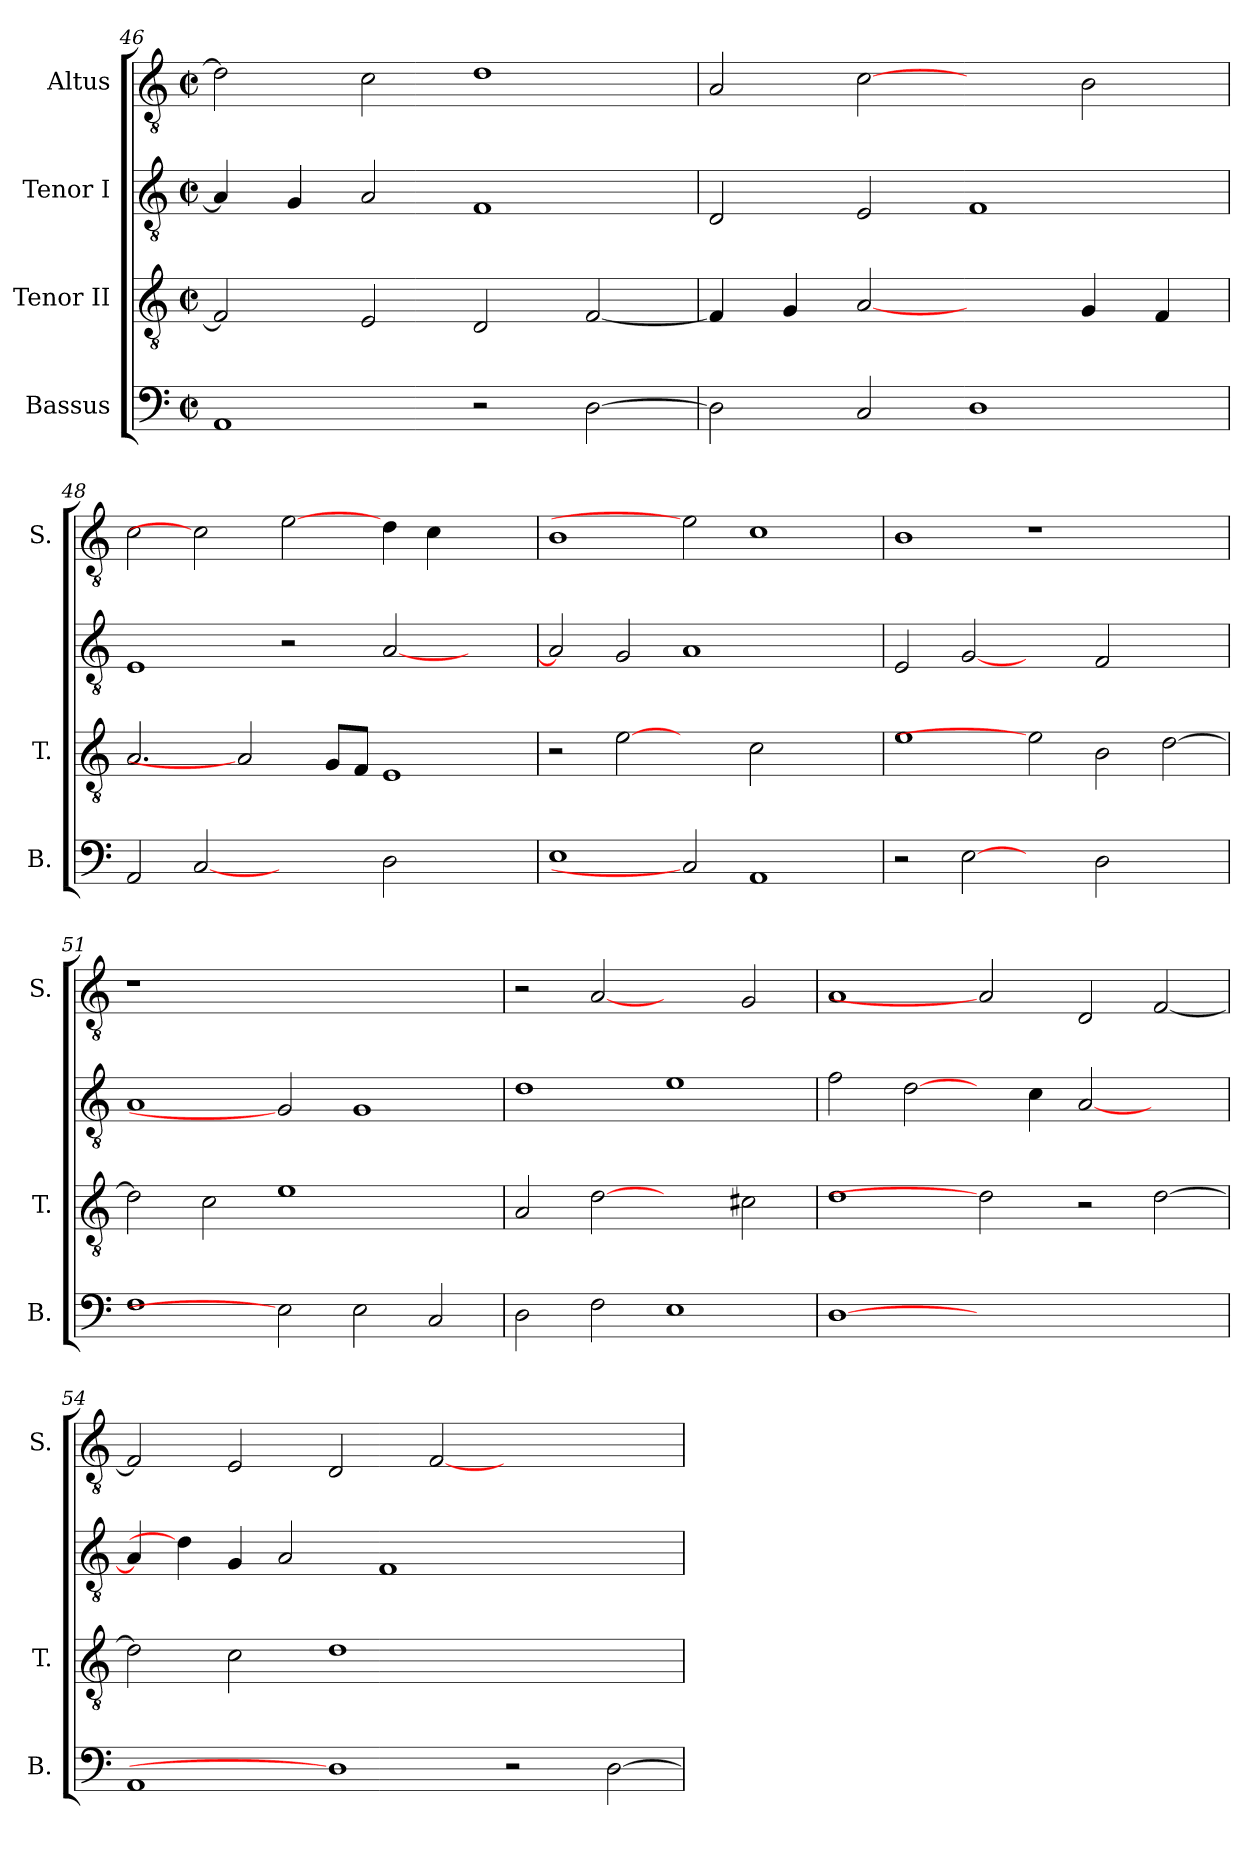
**kern	**kern	**kern	**kern
*part4	*part3	*part2	*part1
*staff4	*staff3	*staff2	*staff1
*I"Bassus	*I"Tenor II	*I"Tenor I	*I"Altus
*I'B.	*I'T.	*	*I'S.
!!LO:PB:g=z
*clefF4	*clefGv2	*clefGv2	*clefGv2
*	*ITrd7c12	*ITrd7c12	*ITrd7c12
*k[]	*k[]	*k[]	*k[]
*C:	*C:	*C:	*C:
*M2/2	*M2/2	*M2/2	*M2/2
*met(c|)	*met(c|)	*met(c|)	*met(c|)
=46	=46	=46	=46
1AAi	2FFi/]	4AAi/]	2Di\]
.	.	4GGi/	.
.	2EEi/	2AAi/	2Ci\
2r	2DDi/	1FFi	1Di
[>2Di\	[<2FFi/	.	.
=47	=47	=47	=47
2Di\]	4FFi/]	2DDi/	2AAi/
.	4GGi/	.	.
2Ci/	[2AAi	2EEi/	[2Ci
1Di	2ryy	1FFi	2ryy
.	4GGi/	.	2BBi\
.	4FFi/	.	.
=48	=48	=48	=48
2AAi/	2.AAi/	1EEi	2Ci\
[2Ci	.	.	2Ci]
.	2AAi]	.	.
2ryy	.	2r	[2Ei
.	8GGi/L	.	.
.	8FFi/J	.	.
2Di\	1EEi	[<2AAi/	4Di\
.	.	.	4Ci\
2ryy	.	2ryy	2ryy
=49	=49	=49	=49
1Ei	2r	2AAi/]	1BBi
.	[2Ei	2GGi/	.
2Ci]	2ryy	1AAi	2Ei]
1AAi	2Ci\	.	1Ci
.	2ryy	2ryy	.
=50	=50	=50	=50
2r	1Ei	2EEi/	1BBi
[2Ei	.	[2GGi	.
2ryy	2Ei]	2ryy	1r
2Di\	2BBi\	2FFi/	.
2ryy	[>2Di\	2ryy	2ryy
!!LO:LB:g=z
=51	=51	=51	=51
!	!	!	!LO:N:vis=1
1Fi	2Di\]	1AAi	1r
.	2Ci\	.	.
2Ei]	1Ei	2GGi]	1.ryy
2Ei\	.	1GGi	.
2Ci/	2ryy	.	.
=52	=52	=52	=52
2Di\	2AAi/	1Di	2r
2Fi\	[2Di	.	[2AAi
1Ei	2ryy	1Ei	2ryy
.	2C#Xi\	.	2GGi/
=53	=53	=53	=53
[1Di	1Di	2Fi\	1AAi
.	.	[2Di\	.
1.ryy	2Di]	4ryy	2AAi]
.	.	4Ci\	.
.	2r	[<2AAi/	2DDi/
.	[>2Di\	2ryy	[<2FFi/
=54	=54	=54	=54
1AAi	2Di\]	4AAi/]	2FFi/]
.	.	4Di\]	.
.	2Ci\	4GGi/	2EEi/
.	.	2AAi/	.
1Di]	1Di	.	2DDi/
.	.	1FFi	.
.	.	.	[<2FFi/
2r	1ryy	.	1ryy
.	.	2.ryy	.
[>2Di\	.	.	.
=	=	=	=
*-	*-	*-	*-
